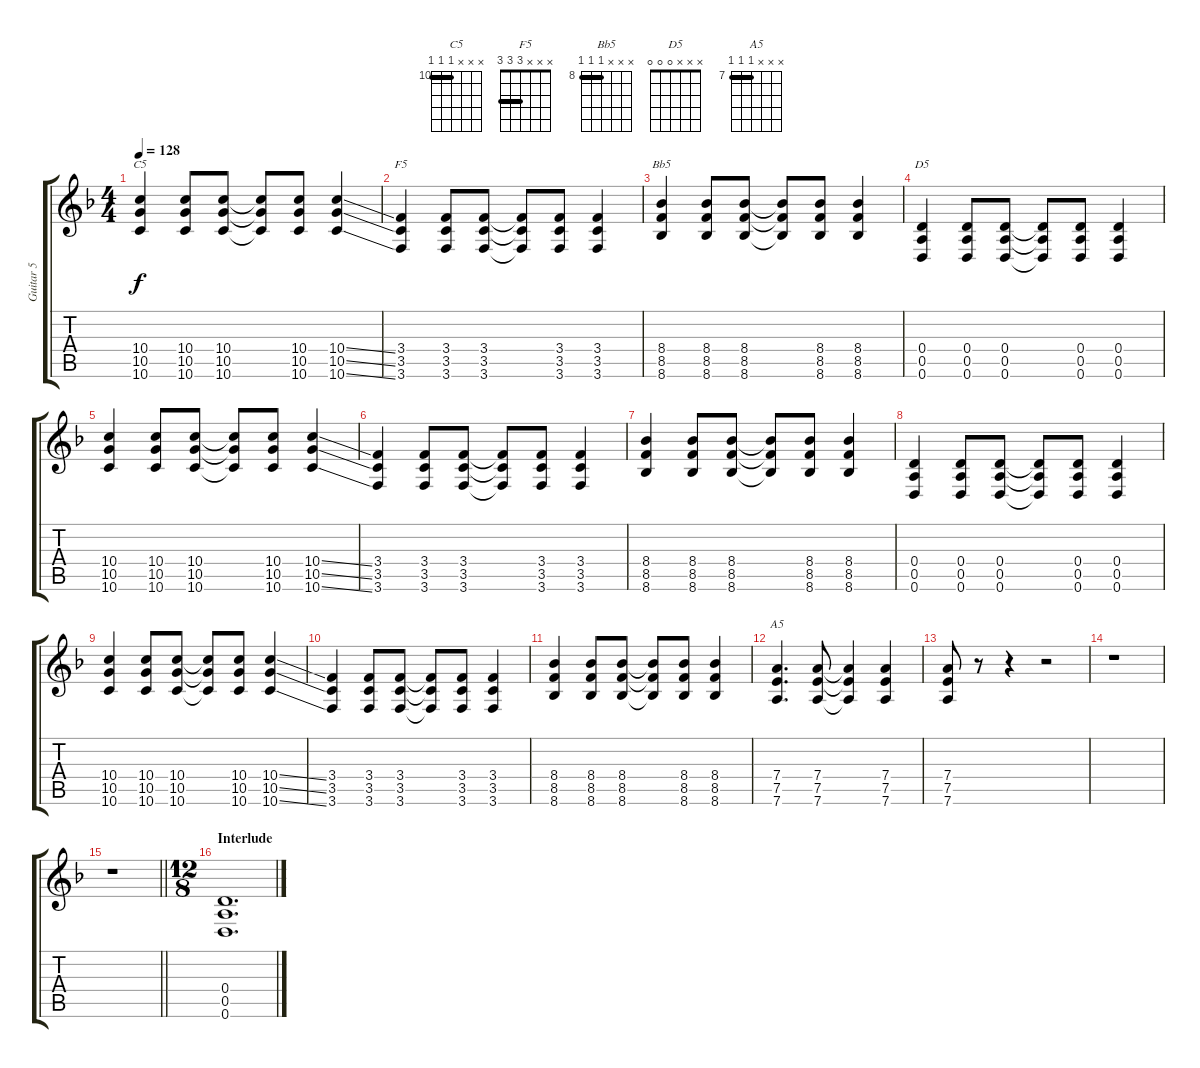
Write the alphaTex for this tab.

\track ("Guitar 5" "Guitar 5") {instrument distortionguitar}
\staff {score tabs}
\tuning (E4 B3 G3 D3 A2 D2) {hide}
\chord ("C5" x x x 10 10 10) {firstfret 10 barre 10}
\chord ("F5" x x x 3 3 3) {barre 3}
\chord ("Bb5" x x x 8 8 8) {firstfret 8 barre 8}
\chord ("D5" x x x 0 0 0)
\chord ("A5" x x x 7 7 7) {firstfret 7 barre 7}
\ts (4 4)
\tempo 128
\clef g2
\ks dminor
(10.4 10.5 10.6).4{ch "C5" dy f} (10.4 10.5 10.6).8 (10.4 10.5 10.6).8 (10.4{t} 10.5{t} 10.6{t}).8 (10.4 10.5 10.6).8 (10.4{ss} 10.5{ss} 10.6{ss}).4 |
(3.4 3.5 3.6).4{ch "F5"} (3.4 3.5 3.6).8 (3.4 3.5 3.6).8 (3.4{t} 3.5{t} 3.6{t}).8 (3.4 3.5 3.6).8 (3.4 3.5 3.6).4 |
(8.4 8.5 8.6).4{ch "Bb5"} (8.4 8.5 8.6).8 (8.4 8.5 8.6).8 (8.4{t} 8.5{t} 8.6{t}).8 (8.4 8.5 8.6).8 (8.4 8.5 8.6).4 |
(0.4 0.5 0.6).4{ch "D5"} (0.4 0.5 0.6).8 (0.4 0.5 0.6).8 (0.4{t} 0.5{t} 0.6{t}).8 (0.4 0.5 0.6).8 (0.4 0.5 0.6).4 |
(10.4 10.5 10.6).4 (10.4 10.5 10.6).8 (10.4 10.5 10.6).8 (10.4{t} 10.5{t} 10.6{t}).8 (10.4 10.5 10.6).8 (10.4{ss} 10.5{ss} 10.6{ss}).4 |
(3.4 3.5 3.6).4 (3.4 3.5 3.6).8 (3.4 3.5 3.6).8 (3.4{t} 3.5{t} 3.6{t}).8 (3.4 3.5 3.6).8 (3.4 3.5 3.6).4 |
(8.4 8.5 8.6).4 (8.4 8.5 8.6).8 (8.4 8.5 8.6).8 (8.4{t} 8.5{t} 8.6{t}).8 (8.4 8.5 8.6).8 (8.4 8.5 8.6).4 |
(0.4 0.5 0.6).4 (0.4 0.5 0.6).8 (0.4 0.5 0.6).8 (0.4{t} 0.5{t} 0.6{t}).8 (0.4 0.5 0.6).8 (0.4 0.5 0.6).4 |
(10.4 10.5 10.6).4 (10.4 10.5 10.6).8 (10.4 10.5 10.6).8 (10.4{t} 10.5{t} 10.6{t}).8 (10.4 10.5 10.6).8 (10.4{ss} 10.5{ss} 10.6{ss}).4 |
(3.4 3.5 3.6).4 (3.4 3.5 3.6).8 (3.4 3.5 3.6).8 (3.4{t} 3.5{t} 3.6{t}).8 (3.4 3.5 3.6).8 (3.4 3.5 3.6).4 |
(8.4 8.5 8.6).4 (8.4 8.5 8.6).8 (8.4 8.5 8.6).8 (8.4{t} 8.5{t} 8.6{t}).8 (8.4 8.5 8.6).8 (8.4 8.5 8.6).4 |
(7.4 7.5 7.6).4{d ch "A5"} (7.4 7.5 7.6).8 (7.4{t} 7.5{t} 7.6{t}).4 (7.4 7.5 7.6).4 |
(7.4 7.5 7.6).8 r.8 r.4 r.2 |
r.1 |
\barLineRight lightlight
r.1 |
\ts (12 8)
\section ("" "Interlude")
(0.4 0.5 0.6).1{d}
